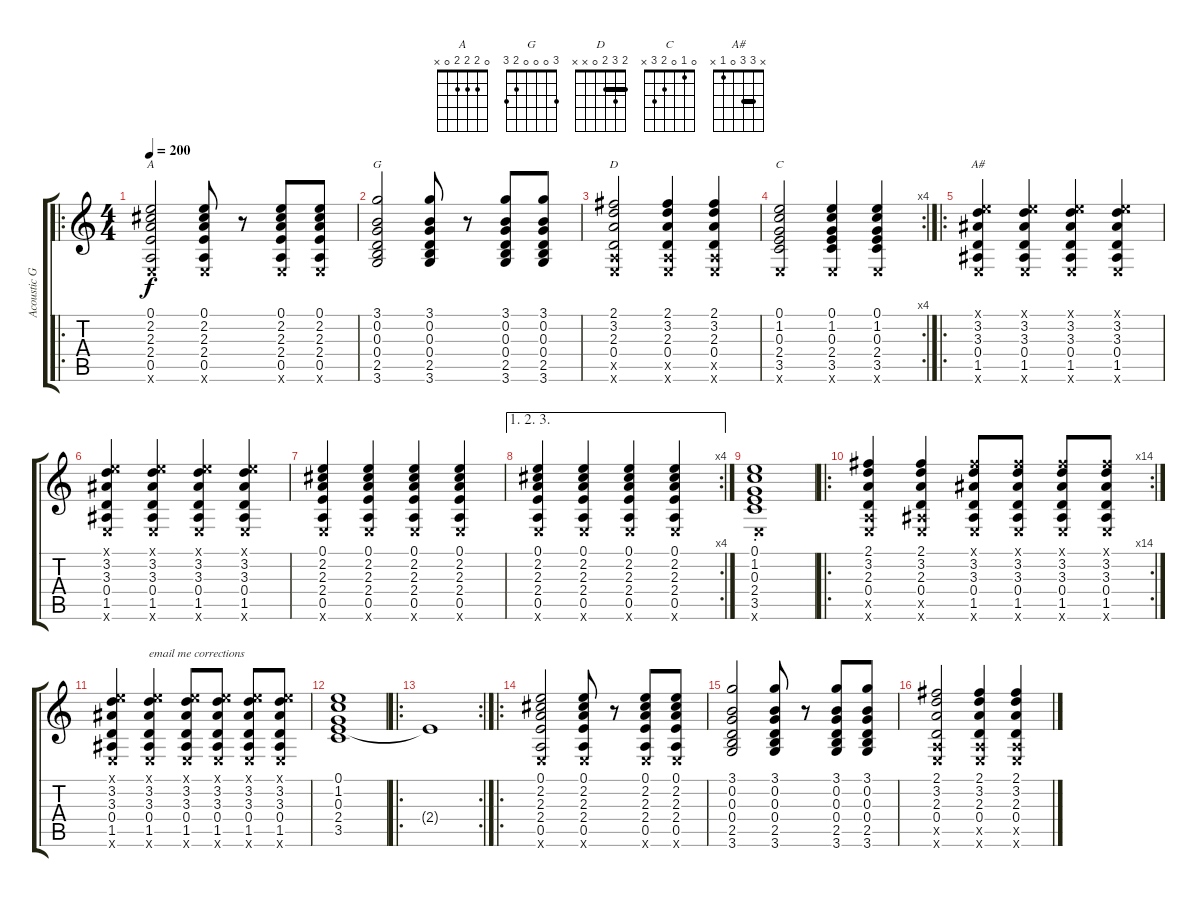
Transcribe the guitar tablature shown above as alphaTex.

\track ("Acoustic Guitar (Stephen Lynch)" "Acoustic G") {instrument acousticguitarsteel}
\staff {score tabs}
\tuning (E4 B3 G3 D3 A2 E2) {hide}
\chord ("A" 0 2 2 2 0 x)
\chord ("G" 3 0 0 0 2 3)
\chord ("D" 2 3 2 0 x x) {barre 2}
\chord ("C" 0 1 0 2 3 x)
\chord ("A#" x 3 3 0 1 x) {barre 3}
\ro
\ts (4 4)
\tempo 200
\clef g2
\ks c
(0.1 2.2 2.3 2.4 0.5 0.6{x}).2{ch "A" dy f instrument acousticguitarsteel} (0.1 2.2 2.3 2.4 0.5 0.6{x}).8 r.8 (0.1 2.2 2.3 2.4 0.5 0.6{x}).8 (0.1 2.2 2.3 2.4 0.5 0.6{x}).8 |
(3.1 0.2 0.3 0.4 2.5 3.6).2{ch "G"} (3.1 0.2 0.3 0.4 2.5 3.6).8 r.8 (3.1 0.2 0.3 0.4 2.5 3.6).8 (3.1 0.2 0.3 0.4 2.5 3.6).8 |
(2.1 3.2 2.3 0.4 0.5{x} 0.6{x}).2{ch "D"} (2.1 3.2 2.3 0.4 0.5{x} 0.6{x}).4 (2.1 3.2 2.3 0.4 0.5{x} 0.6{x}).4 |
\rc 4
(0.1 1.2 0.3 2.4 3.5 0.6{x}).2{ch "C"} (0.1 1.2 0.3 2.4 3.5 0.6{x}).4 (0.1 1.2 0.3 2.4 3.5 0.6{x}).4 |
\ro
(0.1{x} 3.2 3.3 0.4 1.5 0.6{x}).4{ch "A#"} (0.1{x} 3.2 3.3 0.4 1.5 0.6{x}).4 (0.1{x} 3.2 3.3 0.4 1.5 0.6{x}).4 (0.1{x} 3.2 3.3 0.4 1.5 0.6{x}).4 |
(0.1{x} 3.2 3.3 0.4 1.5 0.6{x}).4 (0.1{x} 3.2 3.3 0.4 1.5 0.6{x}).4 (0.1{x} 3.2 3.3 0.4 1.5 0.6{x}).4 (0.1{x} 3.2 3.3 0.4 1.5 0.6{x}).4 |
(0.1 2.2 2.3 2.4 0.5 0.6{x}).4 (0.1 2.2 2.3 2.4 0.5 0.6{x}).4 (0.1 2.2 2.3 2.4 0.5 0.6{x}).4 (0.1 2.2 2.3 2.4 0.5 0.6{x}).4 |
\ae (1 2 3)
\rc 4
(0.1 2.2 2.3 2.4 0.5 0.6{x}).4 (0.1 2.2 2.3 2.4 0.5 0.6{x}).4 (0.1 2.2 2.3 2.4 0.5 0.6{x}).4 (0.1 2.2 2.3 2.4 0.5 0.6{x}).4 |
(0.1{st} 1.2 0.3 2.4 3.5 0.6{x}).1 |
\ro
\rc 14
(2.1 3.2 2.3 0.4 0.5{x} 0.6{x}).4 (2.1 3.2 2.3 0.4 1.5{x} 0.6{x}).4 (2.1{x} 3.2 3.3 0.4 1.5 0.6{x}).8 (2.1{x} 3.2 3.3 0.4 1.5 0.6{x}).8 (2.1{x} 3.2 3.3 0.4 1.5 0.6{x}).8 (2.1{x} 3.2 3.3 0.4 1.5 0.6{x}).8 |
(0.1{x} 3.2 3.3 0.4 1.5 0.6{x}).4 (0.1{x} 3.2 3.3 0.4 1.5 0.6{x}).4{txt "email me corrections"} (0.1{x} 3.2 3.3 0.4 1.5 0.6{x}).8 (0.1{x} 3.2 3.3 0.4 1.5 0.6{x}).8 (0.1{x} 3.2 3.3 0.4 1.5 0.6{x}).8 (0.1{x} 3.2 3.3 0.4 1.5 0.6{x}).8 |
(0.1 1.2 0.3 2.4 3.5).1 |
\ro
\rc 2
2.4{t}.1 |
\ro
(0.1 2.2 2.3 2.4 0.5 0.6{x}).2 (0.1 2.2 2.3 2.4 0.5 0.6{x}).8 r.8 (0.1 2.2 2.3 2.4 0.5 0.6{x}).8 (0.1 2.2 2.3 2.4 0.5 0.6{x}).8 |
(3.1 0.2 0.3 0.4 2.5 3.6).2 (3.1 0.2 0.3 0.4 2.5 3.6).8 r.8 (3.1 0.2 0.3 0.4 2.5 3.6).8 (3.1 0.2 0.3 0.4 2.5 3.6).8 |
(2.1 3.2 2.3 0.4 0.5{x} 0.6{x}).2 (2.1 3.2 2.3 0.4 0.5{x} 0.6{x}).4 (2.1 3.2 2.3 0.4 0.5{x} 0.6{x}).4
